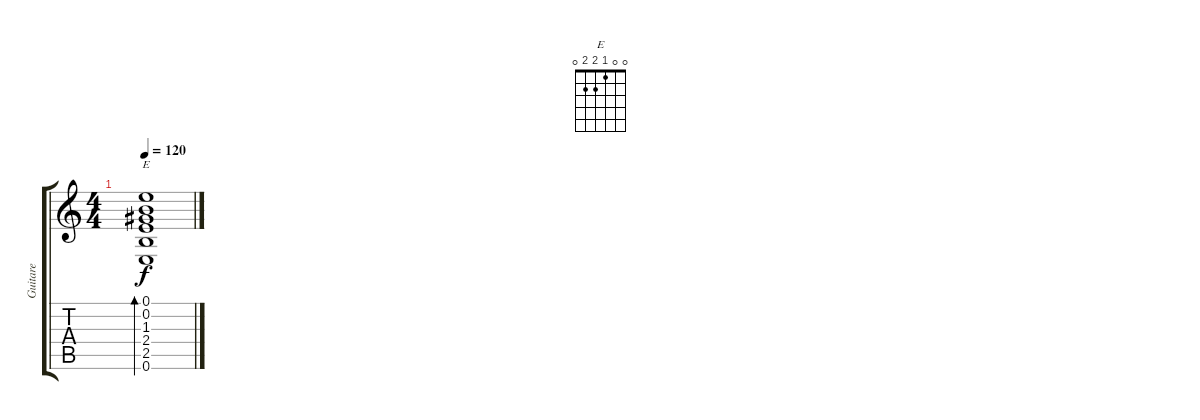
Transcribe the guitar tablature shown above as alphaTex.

\track ("Guitare" "Guitare") {instrument electricguitarjazz}
\staff {score tabs}
\tuning (E4 B3 G3 D3 A2 E2) {hide}
\chord ("E" 0 0 1 2 2 0)
\ts (4 4)
\tempo 120
\clef g2
\ks c
(0.1 0.2 1.3 2.4 2.5 0.6).1{bd 60 ch "E" dy f}
